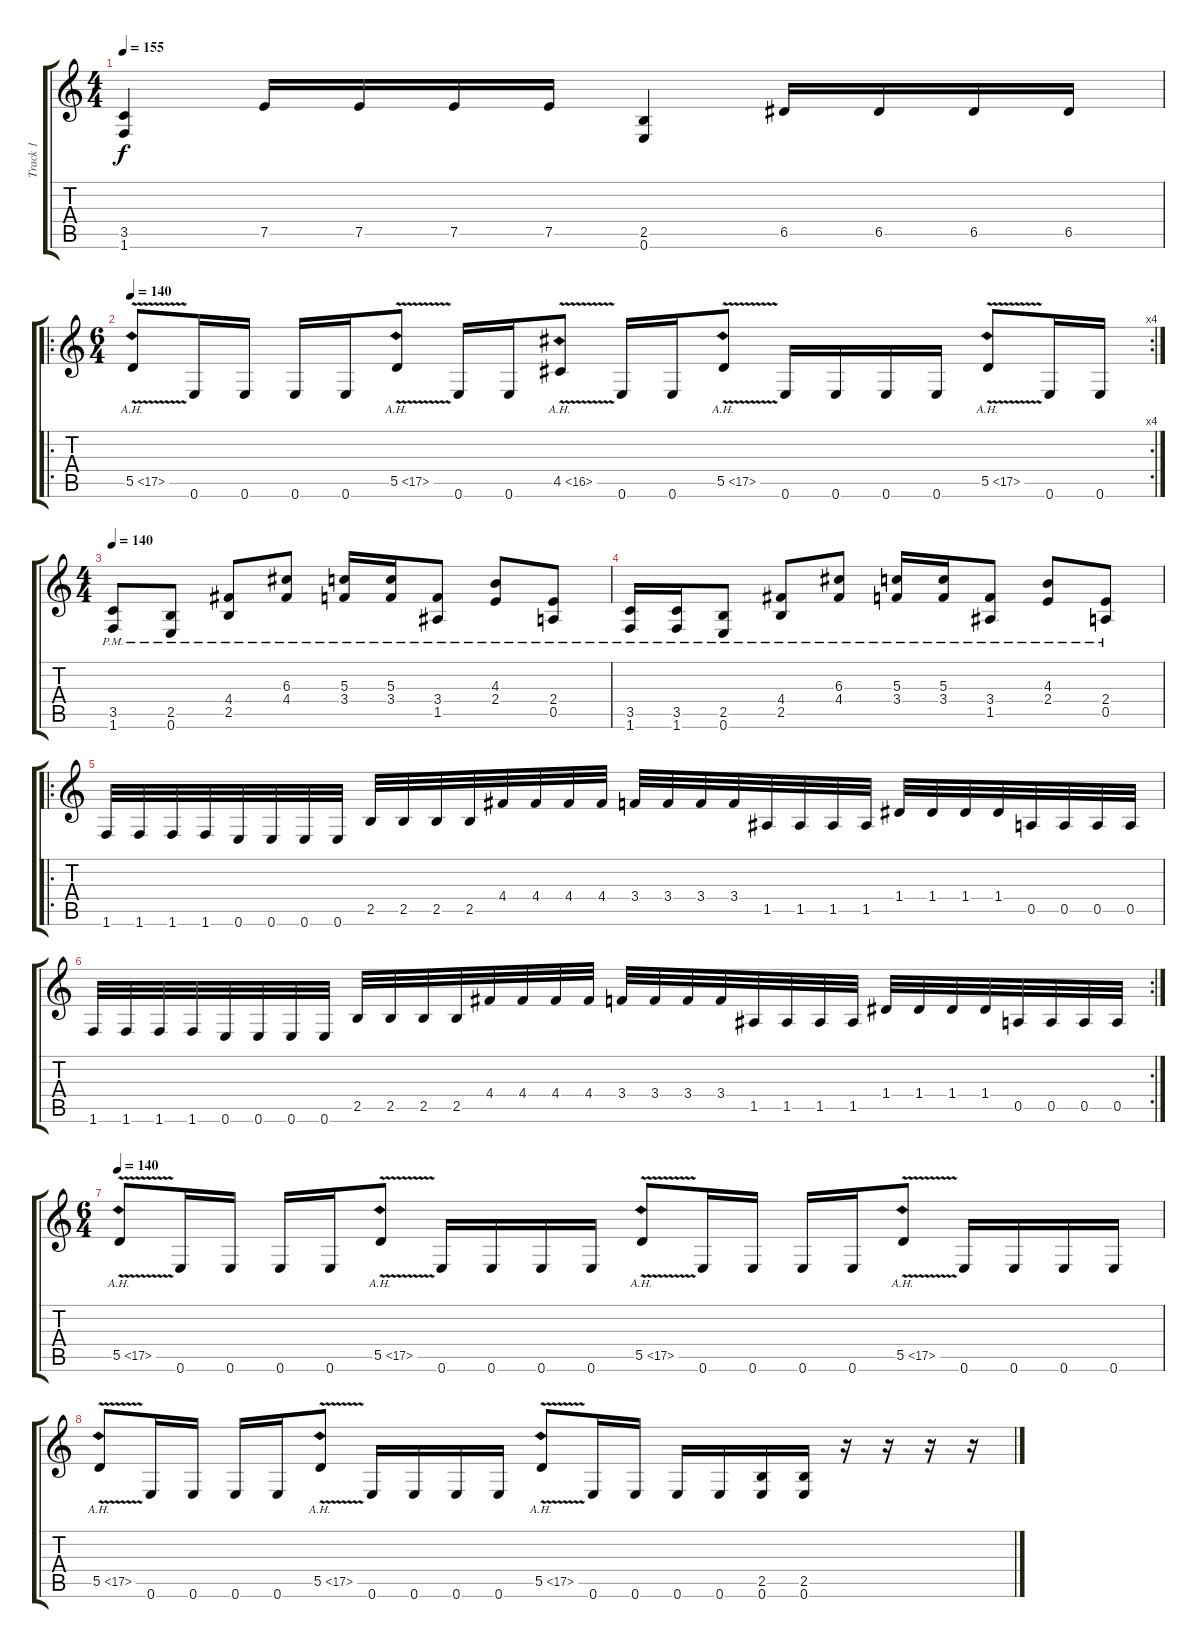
\track ("Track 1" "Track 1") {instrument distortionguitar}
\staff {score tabs}
\tuning (E4 B3 G3 D3 A2 E2) {hide}
\ts (4 4)
\tempo 155
\clef g2
\ks c
(3.5 1.6).4{dy f} 7.5.16 7.5.16 7.5.16 7.5.16 (2.5 0.6).4 6.5.16 6.5.16 6.5.16 6.5.16 |
\ro
\rc 4
\ts (6 4)
\tempo 140
5.5{ah 12 v}.8 0.6.16 0.6.16 0.6.16 0.6.16 5.5{ah 12 v}.8 0.6.16 0.6.16 4.5{ah 12 v}.8 0.6.16 0.6.16 5.5{ah 12 v}.8 0.6.16 0.6.16 0.6.16 0.6.16 5.5{ah 12 v}.8 0.6.16 0.6.16 |
\ts (4 4)
\tempo 133
\tempo 140
(3.5{pm} 1.6{pm}).8 (2.5{pm} 0.6{pm}).8 (4.4{pm} 2.5{pm}).8 (6.3{pm} 4.4{pm}).8 (5.3{pm} 3.4{pm}).16 (5.3{pm} 3.4{pm}).16 (3.4{pm} 1.5{pm}).8 (4.3{pm} 2.4{pm}).8 (2.4{pm} 0.5{pm}).8 |
(3.5{pm} 1.6{pm}).16 (3.5{pm} 1.6{pm}).16 (2.5{pm} 0.6{pm}).8 (4.4{pm} 2.5{pm}).8 (6.3{pm} 4.4{pm}).8 (5.3{pm} 3.4{pm}).16 (5.3{pm} 3.4{pm}).16 (3.4{pm} 1.5{pm}).8 (4.3{pm} 2.4{pm}).8 (2.4{pm} 0.5{pm}).8 |
\ro
1.6.32 1.6.32 1.6.32 1.6.32 0.6.32 0.6.32 0.6.32 0.6.32 2.5.32 2.5.32 2.5.32 2.5.32 4.4.32 4.4.32 4.4.32 4.4.32 3.4.32 3.4.32 3.4.32 3.4.32 1.5.32 1.5.32 1.5.32 1.5.32 1.4.32 1.4.32 1.4.32 1.4.32 0.5.32 0.5.32 0.5.32 0.5.32 |
\rc 2
1.6.32 1.6.32 1.6.32 1.6.32 0.6.32 0.6.32 0.6.32 0.6.32 2.5.32 2.5.32 2.5.32 2.5.32 4.4.32 4.4.32 4.4.32 4.4.32 3.4.32 3.4.32 3.4.32 3.4.32 1.5.32 1.5.32 1.5.32 1.5.32 1.4.32 1.4.32 1.4.32 1.4.32 0.5.32 0.5.32 0.5.32 0.5.32 |
\ts (6 4)
\tempo 140
5.5{ah 12 v}.8 0.6.16 0.6.16 0.6.16 0.6.16 5.5{ah 12 v}.8 0.6.16 0.6.16 0.6.16 0.6.16 5.5{ah 12 v}.8 0.6.16 0.6.16 0.6.16 0.6.16 5.5{ah 12 v}.8 0.6.16 0.6.16 0.6.16 0.6.16 |
5.5{ah 12 v}.8 0.6.16 0.6.16 0.6.16 0.6.16 5.5{ah 12 v}.8 0.6.16 0.6.16 0.6.16 0.6.16 5.5{ah 12 v}.8 0.6.16 0.6.16 0.6.16 0.6.16 (2.5 0.6).16 (2.5 0.6).16 r.16 r.16 r.16 r.16
